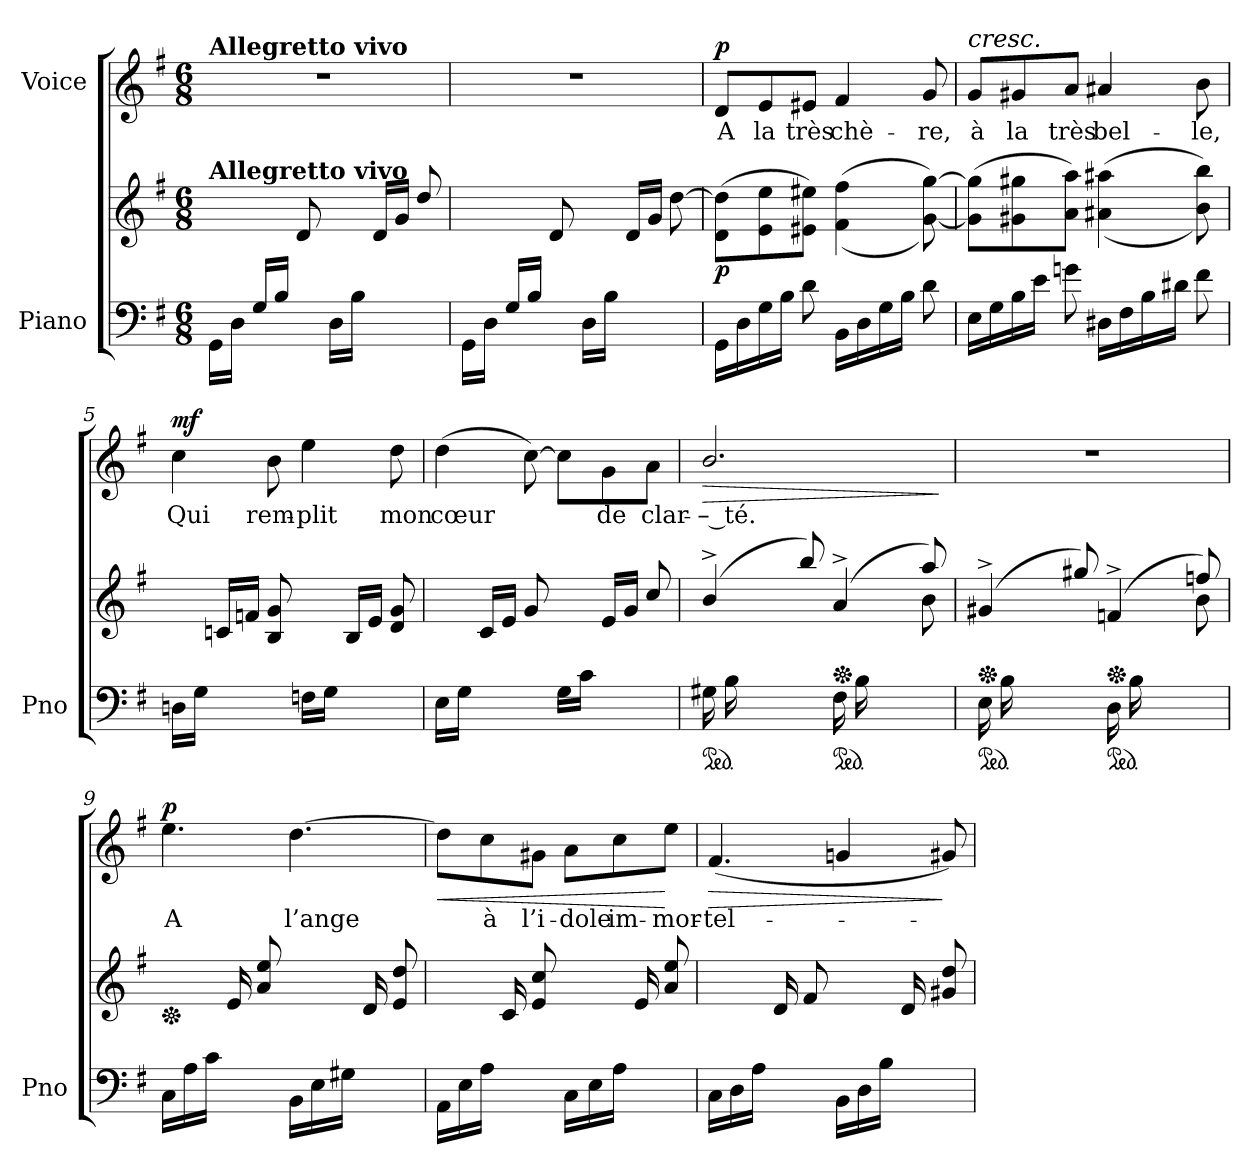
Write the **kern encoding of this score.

**kern	**kern	**dynam	**kern	**text	**dynam
*part2	*part2	*part2	*part1	*part1	*part1
*staff3	*staff2	*staff2/3	*staff1	*staff1	*staff1
*I"Piano	*	*	*I"Voice	*	*
*I'Pno	*	*	*	*	*
*clefF4	*clefG2	*	*clefG2	*	*
*k[f#]	*k[f#]	*	*k[f#]	*	*
*M6/8	*M6/8	*	*M6/8	*	*
=1	=1	=1	=1	=1	=1
*^	*	*	*	*	*
!	!	!	!	!LO:TX:a:B:t=Allegretto vivo	!	!
!	!	!LO:TX:a:B:t=Allegretto vivo	!	!	!	!
!	!	!	!LO:DY:b	!	!	!
!	!	!	!LO:DY:n=1:b	!	!	!
(16GG\LL	2.ryy	4ryy	p other-dynamics	2.r	.	.
16D\JJ	.	.	.	.	.	.
16G/LL	.	.	.	.	.	.
16B/JJ	.	.	.	.	.	.
8ryy	.	8d/)	.	.	.	.
(16D\LL	.	8ryy	.	.	.	.
16B\JJ	.	.	.	.	.	.
4ryy	.	16d/LL	.	.	.	.
.	.	16g/JJ	.	.	.	.
.	.	8dd/)	.	.	.	.
=2	=2	=2	=2	=2	=2	=2
(16GG\LL	2.ryy	4ryy	.	2.r	.	.
16D\JJ	.	.	.	.	.	.
16G/LL	.	.	.	.	.	.
16B/JJ	.	.	.	.	.	.
8ryy	.	8d/)	.	.	.	.
(16D\LL	.	8ryy	.	.	.	.
16B\JJ	.	.	.	.	.	.
4ryy	.	16d/LL	.	.	.	.
.	.	16g/JJ	.	.	.	.
.	.	[>8dd\)	.	.	.	.
*v	*v	*	*	*	*	*
!!LO:LB:g=z
=3	=3	=3	=3	=3	=3
!	!	!LO:DY:b	!	!LO:LY:b	!LO:DY:a
16GG\LL	(8d\ 8dd\]L	p	8d/L	A	p
16D\	.	.	.	.	.
!	!	!	!	!LO:LY:b	!
16G\	8e\ 8ee\	.	8e/	la	.
16B\JJ	.	.	.	.	.
!	!	!	!	!LO:LY:b	!
8d\	8e#X\ 8ee#X\J)	.	8e#X/J	très	.
!	!	!	!	!LO:LY:b	!
16BB\LL	((<4f#\ 4ff#\	.	4f#/	chè-	.
16D\	.	.	.	.	.
16G\	.	.	.	.	.
16B\JJ	.	.	.	.	.
!	!	!	!	!LO:LY:b	!
8d\	[8g\ [8gg\))	.	8g/	-re,	.
!!LO:LB:g=z
=4	=4	=4	=4	=4	=4
!	!	!	!LO:TX:a:i:t=cresc.	!	!
!	!	!	!	!LO:LY:b	!
16E\LL	(8g\] 8gg\]L	.	8g/L	à	.
16G\	.	.	.	.	.
!	!	!	!	!LO:LY:b	!
16B\	8g#X\ 8gg#X\	.	8g#X/	la	.
16e\JJ	.	.	.	.	.
!	!	!	!	!LO:LY:b	!
8gn\	8a\ 8aa\J)	.	8a/J	très	.
!	!	!	!	!LO:LY:b	!
16D#X\LL	((<4a#X\ 4aa#X\	.	4a#X/	bel-	.
16F#\	.	.	.	.	.
16B\	.	.	.	.	.
16d#X\JJ	.	.	.	.	.
!	!	!	!	!LO:LY:b	!
8f#\	8b\ 8bb\))	.	8b\	-le,	.
=5	=5	=5	=5	=5	=5
*^	*	*	*	*	*
!	!	!	!	!	!LO:LY:b	!LO:DY:a
(16Dn\LL	2.ryy	8ryy	.	4cc\	Qui	mf
16G\JJ	.	.	.	.	.	.
4ryy	.	16cn/LL	.	.	.	.
.	.	16fn/JJ	.	.	.	.
!	!	!	!	!	!LO:LY:b	!
.	.	8B/ 8g/)	.	8b\	rem-	.
!	!	!	!	!	!LO:LY:b	!
(16Fn\LL	.	8ryy	.	4ee\	-plit	.
16G\JJ	.	.	.	.	.	.
4ryy	.	16B/LL	.	.	.	.
.	.	16e/JJ	.	.	.	.
!	!	!	!	!	!LO:LY:b	!
.	.	8d/ 8g/)	.	8dd\	mon	.
=6	=6	=6	=6	=6	=6	=6
!	!	!	!	!	!LO:LY:b	!
(16E\LL	2.ryy	8ryy	.	(4dd\	cœur	.
16G\JJ	.	.	.	.	.	.
4ryy	.	16c/LL	.	.	.	.
.	.	16e/JJ	.	.	.	.
.	.	8g/)	.	[8cc\)	.	.
(16G\LL	.	8ryy	.	8cc\L]	.	.
16c\JJ	.	.	.	.	.	.
!	!	!	!	!	!LO:LY:b	!
4ryy	.	16e/LL	.	8g\	de	.
.	.	16g/JJ	.	.	.	.
!	!	!	!	!	!LO:LY:b	!
.	.	8cc/)	.	8a\J	clar-	.
*v	*v	*	*	*	*	*
!!LO:LB:g=z
=7	=7	=7	=7	=7	=7
*ped	*	*	*	*	*
*	*^	*	*	*	*
!	!	!	!	!	!LO:LY:b	!LO:HP:b
(<16G#X\LL	(>4b^>/	8ryy	.	2.b/	– té.	>
16B\	.	.	.	.	.	.
4ryy	.	16e\	.	.	.	.
.	.	16g#X\JJ	.	.	.	.
.	8bb/)	8b\)	.	.	.	.
*ped	*	*	*	*	*	*
*	*Xped	*	*	*	*	*
(<16F#\LL	(>4a^>/	8ryy	.	.	.	.
16B\	.	.	.	.	.	.
4ryy	.	16d#X\	.	.	.	.
.	.	16f#\JJ	.	.	.	.
.	8aa/)	8b\)	.	.	.	.
*	*v	*v	*	*	*	*
.	.	.	.	.	]
=8	=8	=8	=8	=8	=8
*ped	*	*	*	*	*
*	*Xped	*	*	*	*
*	*^	*	*	*	*
(<16E\LL	(>4g#X^>/	8ryy	.	2.r	.	.
16B\	.	.	.	.	.	.
4ryy	.	16e\	.	.	.	.
.	.	16gn\JJ	.	.	.	.
.	8gg#X/)	8b\)	.	.	.	.
*ped	*	*	*	*	*	*
*	*Xped	*	*	*	*	*
(<16D\LL	(>4fn^>/	8ryy	.	.	.	.
16B\	.	.	.	.	.	.
4ryy	.	16f#X\	.	.	.	.
.	.	16g\JJ	.	.	.	.
.	8ffn/)	8b\)	.	.	.	.
=9	=9	=9	=9	=9	=9	=9
*	*Xped	*	*	*	*	*
!	!	!	!	!	!LO:LY:b	!LO:DY:a
(>16C\LL	2.ryy	8.ryy	.	4.ee\	A	p
16A\	.	.	.	.	.	.
16c\JJ	.	.	.	.	.	.
8.ryy	.	16e/	.	.	.	.
.	.	8a/ 8ee/)	.	.	.	.
!	!	!	!	!	!LO:LY:b	!
(>16BB\LL	.	8.ryy	.	[4.dd\	l’ange	.
16E\	.	.	.	.	.	.
16G#X\JJ	.	.	.	.	.	.
8.ryy	.	16d/	.	.	.	.
.	.	8e/ 8dd/)	.	.	.	.
!!LO:PB:g=z
=10	=10	=10	=10	=10	=10	=10
!	!	!	!	!	!	!LO:HP:b
(>16AA\LL	2.ryy	8.ryy	.	8dd\L]	.	<
16E\	.	.	.	.	.	.
!	!	!	!	!	!LO:LY:b	!
16A\JJ	.	.	.	8cc\	à	.
8.ryy	.	16c/	.	.	.	.
!	!	!	!	!	!LO:LY:b	!
.	.	8e/ 8cc/)	.	8g#X\J	l’i-	.
!	!	!	!	!	!LO:LY:b	!
(>16C\LL	.	8.ryy	.	8a\L	-dole	.
16E\	.	.	.	.	.	.
!	!	!	!	!	!LO:LY:b	!
16A\JJ	.	.	.	8cc\	im-	.
8.ryy	.	16e/	.	.	.	.
!	!	!	!	!	!LO:LY:b	!
.	.	8a/ 8ee/)	.	8ee\J	-mor-	[
=11	=11	=11	=11	=11	=11	=11
!	!	!	!	!	!LO:LY:b	!LO:HP:b
(>16C\LL	2.ryy	8.ryy	.	(>4.f#/	-tel-	>
16D\	.	.	.	.	.	.
16A\JJ	.	.	.	.	.	.
8.ryy	.	16d/	.	.	.	.
.	.	8f#/)	.	.	.	.
(>16BB\LL	.	8.ryy	.	4gn/	.	.
16D\	.	.	.	.	.	.
16B\JJ	.	.	.	.	.	.
8.ryy	.	16d/	.	.	.	.
.	.	8g#X/ 8dd/)	.	8g#X/)	.	]
*	*v	*v	*	*	*	*
=	=	=	=	=	=
*-	*-	*-	*-	*-	*-
